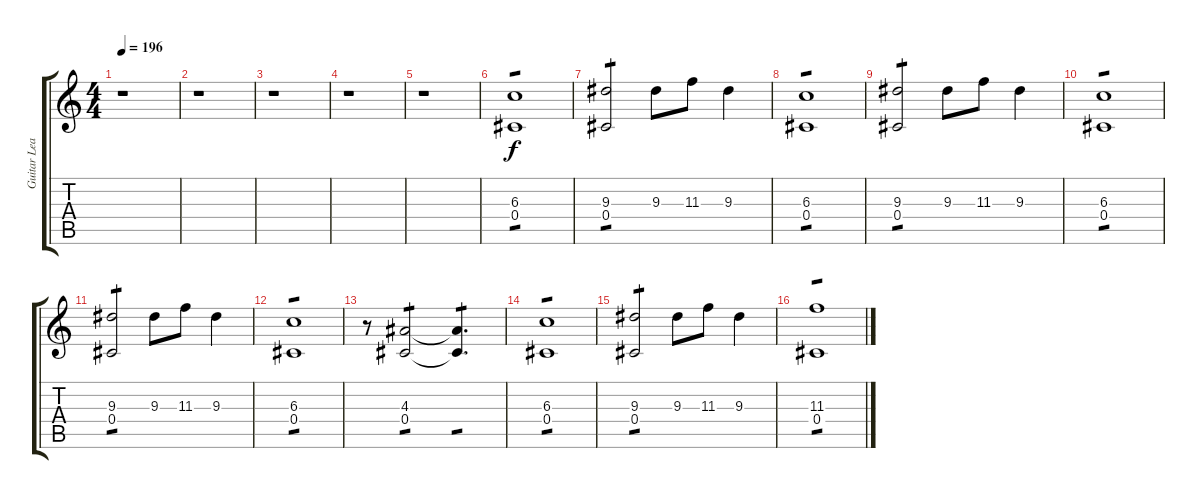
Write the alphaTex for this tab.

\track ("Guitar Lead" "Guitar Lea") {instrument overdrivenguitar}
\staff {score tabs}
\tuning (Eb4 Bb3 Gb3 Db3 Ab2 Db2) {hide}
\ts (4 4)
\tempo 196
\clef g2
\ks c
r.1{dy f} |
r.1 |
r.1 |
r.1 |
r.1 |
(6.3 0.4).1{tp 1} |
(9.3 0.4).2{tp 1} 9.3.8 11.3.8 9.3.4 |
(6.3 0.4).1{tp 1} |
(9.3 0.4).2{tp 1} 9.3.8 11.3.8 9.3.4 |
(6.3 0.4).1{tp 1} |
(9.3 0.4).2{tp 1} 9.3.8 11.3.8 9.3.4 |
(6.3 0.4).1{tp 1} |
r.8 (4.3 0.4).2{tp 1} (4.3{t} 0.4{t}).4{d tp 1} |
(6.3 0.4).1{tp 1} |
(9.3 0.4).2{tp 1} 9.3.8 11.3.8 9.3.4 |
(11.3 0.4).1{tp 1}
